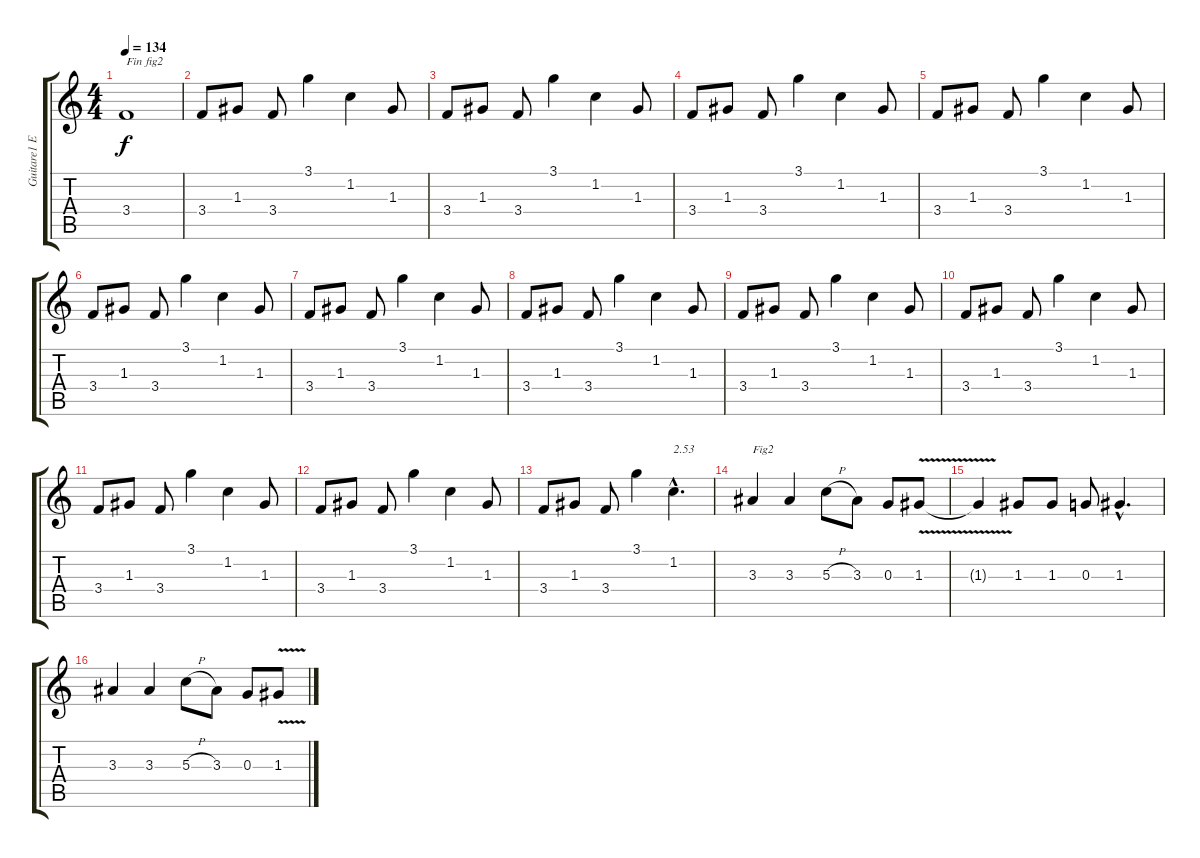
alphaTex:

\track ("Guitare1 E" "Guitare1 E") {instrument distortionguitar}
\staff {score tabs}
\tuning (E4 B3 G3 D3 A2 E2) {hide}
\ts (4 4)
\tempo 134
\clef g2
\ks c
3.4{t}.1{txt "Fin fig2" dy f} |
3.4.8 1.3.8 3.4.8 3.1.4 1.2.4 1.3.8 |
3.4.8 1.3.8 3.4.8 3.1.4 1.2.4 1.3.8 |
3.4.8 1.3.8 3.4.8 3.1.4 1.2.4 1.3.8 |
3.4.8 1.3.8 3.4.8 3.1.4 1.2.4 1.3.8 |
3.4.8 1.3.8 3.4.8 3.1.4 1.2.4 1.3.8 |
3.4.8 1.3.8 3.4.8 3.1.4 1.2.4 1.3.8 |
3.4.8 1.3.8 3.4.8 3.1.4 1.2.4 1.3.8 |
3.4.8 1.3.8 3.4.8 3.1.4 1.2.4 1.3.8 |
3.4.8 1.3.8 3.4.8 3.1.4 1.2.4 1.3.8 |
3.4.8 1.3.8 3.4.8 3.1.4 1.2.4 1.3.8 |
3.4.8 1.3.8 3.4.8 3.1.4 1.2.4 1.3.8 |
3.4.8 1.3.8 3.4.8 3.1.4 1.2{hac}.4{d txt "2.53"} |
3.3.4{txt "Fig2"} 3.3.4 5.3{h}.8 3.3.8 0.3.8 1.3{v}.8 |
1.3{t}.4 1.3.8 1.3.8 0.3.8 1.3{hac}.4{d} |
3.3.4 3.3.4 5.3{h}.8 3.3.8 0.3.8 1.3{v}.8
